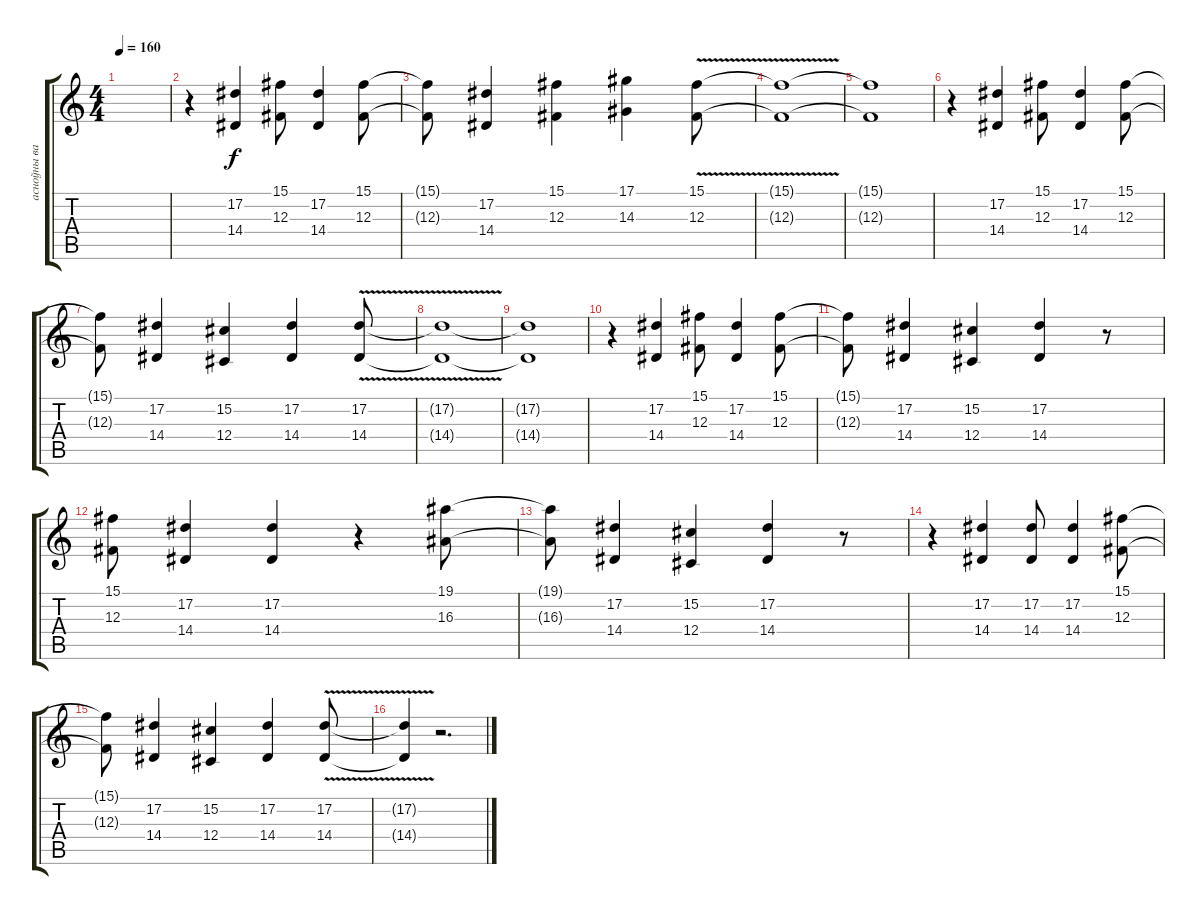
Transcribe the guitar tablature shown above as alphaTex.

\track ("асноўны вакал Алесь  " "асноўны ва") {instrument lead6voice}
\staff {score tabs}
\tuning (Eb4 Bb3 Gb3 Db3 Ab2 Eb2) {hide}
\ts (4 4)
\tempo 160
\clef g2
\ks c
|
r.4 (17.2 14.4).4 (15.1 12.3).8 (17.2 14.4).4 (15.1 12.3).8 |
(15.1{t} 12.3{t}).8 (17.2 14.4).4 (15.1 12.3).4 (17.1 14.3).4 (15.1{v} 12.3{v}).8 |
(15.1{t} 12.3{t}).1 |
(15.1{t} 12.3{t}).1 |
r.4 (17.2 14.4).4 (15.1 12.3).8 (17.2 14.4).4 (15.1 12.3).8 |
(15.1{t} 12.3{t}).8 (17.2 14.4).4 (15.2 12.4).4 (17.2 14.4).4 (17.2{v} 14.4{v}).8 |
(17.2{t} 14.4{t}).1 |
(17.2{t} 14.4{t}).1 |
r.4 (17.2 14.4).4 (15.1 12.3).8 (17.2 14.4).4 (15.1 12.3).8 |
(15.1{t} 12.3{t}).8 (17.2 14.4).4 (15.2 12.4).4 (17.2 14.4).4 r.8 |
(15.1 12.3).8 (17.2 14.4).4 (17.2 14.4).4 r.4 (19.1 16.3).8 |
(19.1{t} 16.3{t}).8 (17.2 14.4).4 (15.2 12.4).4 (17.2 14.4).4 r.8 |
r.4 (17.2 14.4).4 (17.2 14.4).8 (17.2 14.4).4 (15.1 12.3).8 |
(15.1{t} 12.3{t}).8 (17.2 14.4).4 (15.2 12.4).4 (17.2 14.4).4 (17.2{v} 14.4{v}).8 |
(17.2{t} 14.4{t}).4 r.2{d}
